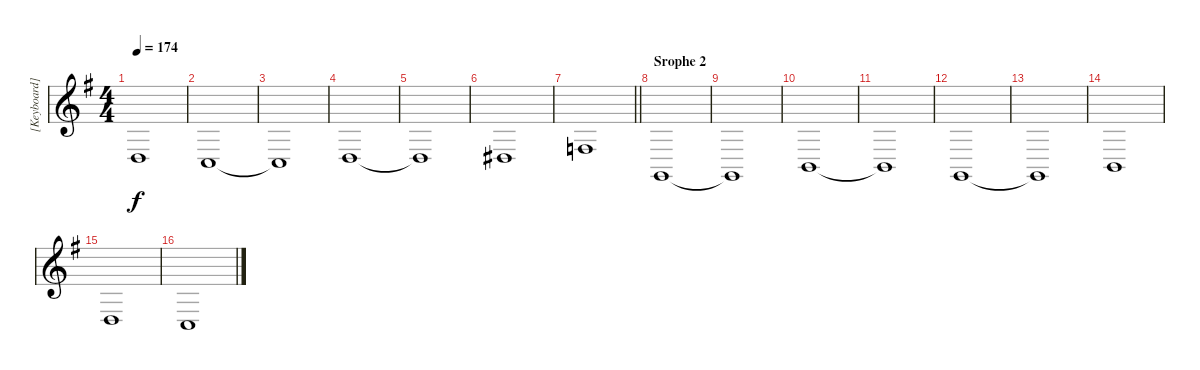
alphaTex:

\track ("[Keyboard]" "[Keyboard]") {instrument stringensemble2}
\staff {score}
\tuning (E4 B3 G3 D3 A2 E2) {hide}
\ts (4 4)
\tempo 174
\clef g2
\ks g
5.5.1{dy f} |
3.5.1 |
3.5{t}.1 |
5.5.1 |
5.5{t}.1 |
6.5.1 |
\barLineRight lightlight
8.5.1 |
\section ("" "Srophe 2")
3.6.1 |
3.6{t}.1 |
2.5.1 |
2.5{t}.1 |
3.6.1 |
3.6{t}.1 |
2.5.1 |
5.5.1 |
3.5.1
